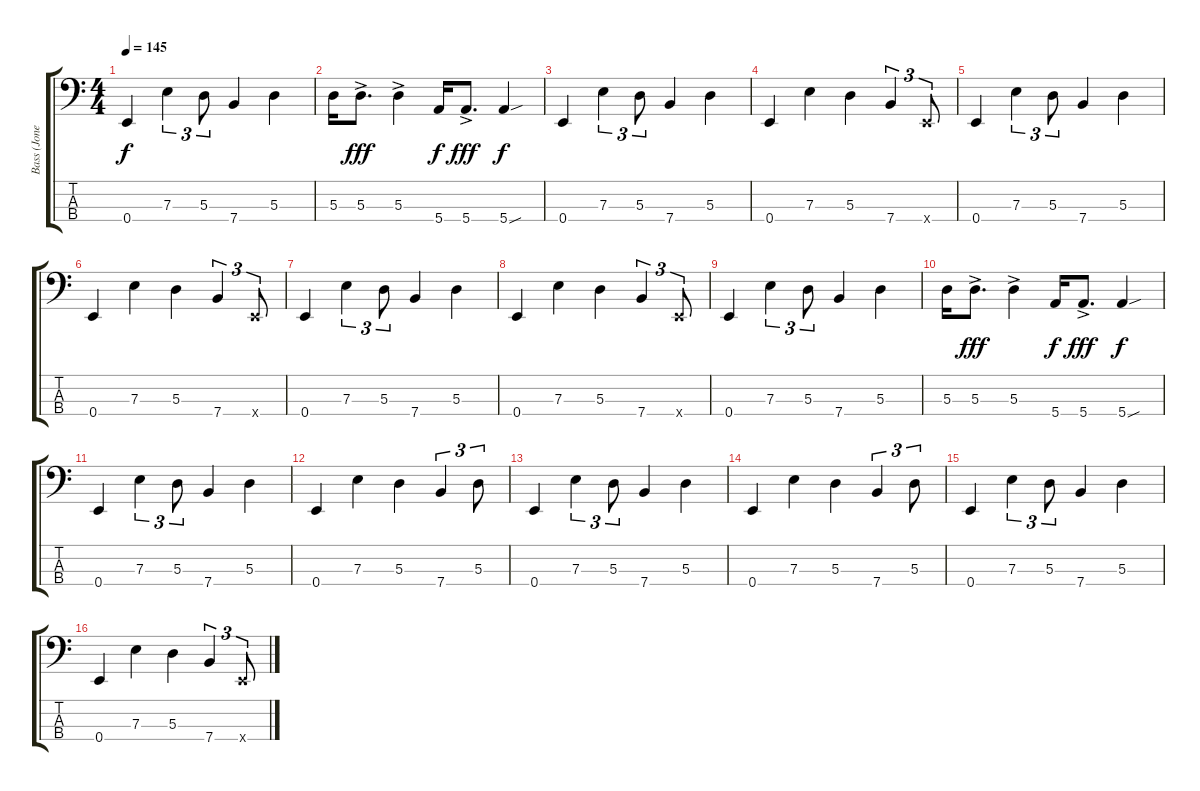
\track ("Bass (Jones)" "Bass (Jone") {instrument electricbassfinger}
\staff {score tabs}
\tuning (G2 D2 A1 E1) {hide}
\ts (4 4)
\tempo 145
\clef f4
\ks c
0.4.4{dy f} 7.3.4{tu (3 2)} 5.3.8{tu (3 2)} 7.4.4 5.3.4 |
5.3.16 5.3{ac}.8{d dy fff} 5.3{ac}.4 5.4.16{dy f} 5.4{ac}.8{d dy fff} 5.4{sou}.4{dy f} |
0.4.4 7.3.4{tu (3 2)} 5.3.8{tu (3 2)} 7.4.4 5.3.4 |
0.4.4 7.3.4 5.3.4 7.4.4{tu (3 2)} 0.4{x}.8{tu (3 2)} |
0.4.4 7.3.4{tu (3 2)} 5.3.8{tu (3 2)} 7.4.4 5.3.4 |
0.4.4 7.3.4 5.3.4 7.4.4{tu (3 2)} 0.4{x}.8{tu (3 2)} |
0.4.4 7.3.4{tu (3 2)} 5.3.8{tu (3 2)} 7.4.4 5.3.4 |
0.4.4 7.3.4 5.3.4 7.4.4{tu (3 2)} 0.4{x}.8{tu (3 2)} |
0.4.4 7.3.4{tu (3 2)} 5.3.8{tu (3 2)} 7.4.4 5.3.4 |
5.3.16 5.3{ac}.8{d dy fff} 5.3{ac}.4 5.4.16{dy f} 5.4{ac}.8{d dy fff} 5.4{sou}.4{dy f} |
0.4.4 7.3.4{tu (3 2)} 5.3.8{tu (3 2)} 7.4.4 5.3.4 |
0.4.4 7.3.4 5.3.4 7.4.4{tu (3 2)} 5.3.8{tu (3 2)} |
0.4.4 7.3.4{tu (3 2)} 5.3.8{tu (3 2)} 7.4.4 5.3.4 |
0.4.4 7.3.4 5.3.4 7.4.4{tu (3 2)} 5.3.8{tu (3 2)} |
0.4.4 7.3.4{tu (3 2)} 5.3.8{tu (3 2)} 7.4.4 5.3.4 |
0.4.4 7.3.4 5.3.4 7.4.4{tu (3 2)} 0.4{x}.8{tu (3 2)}
